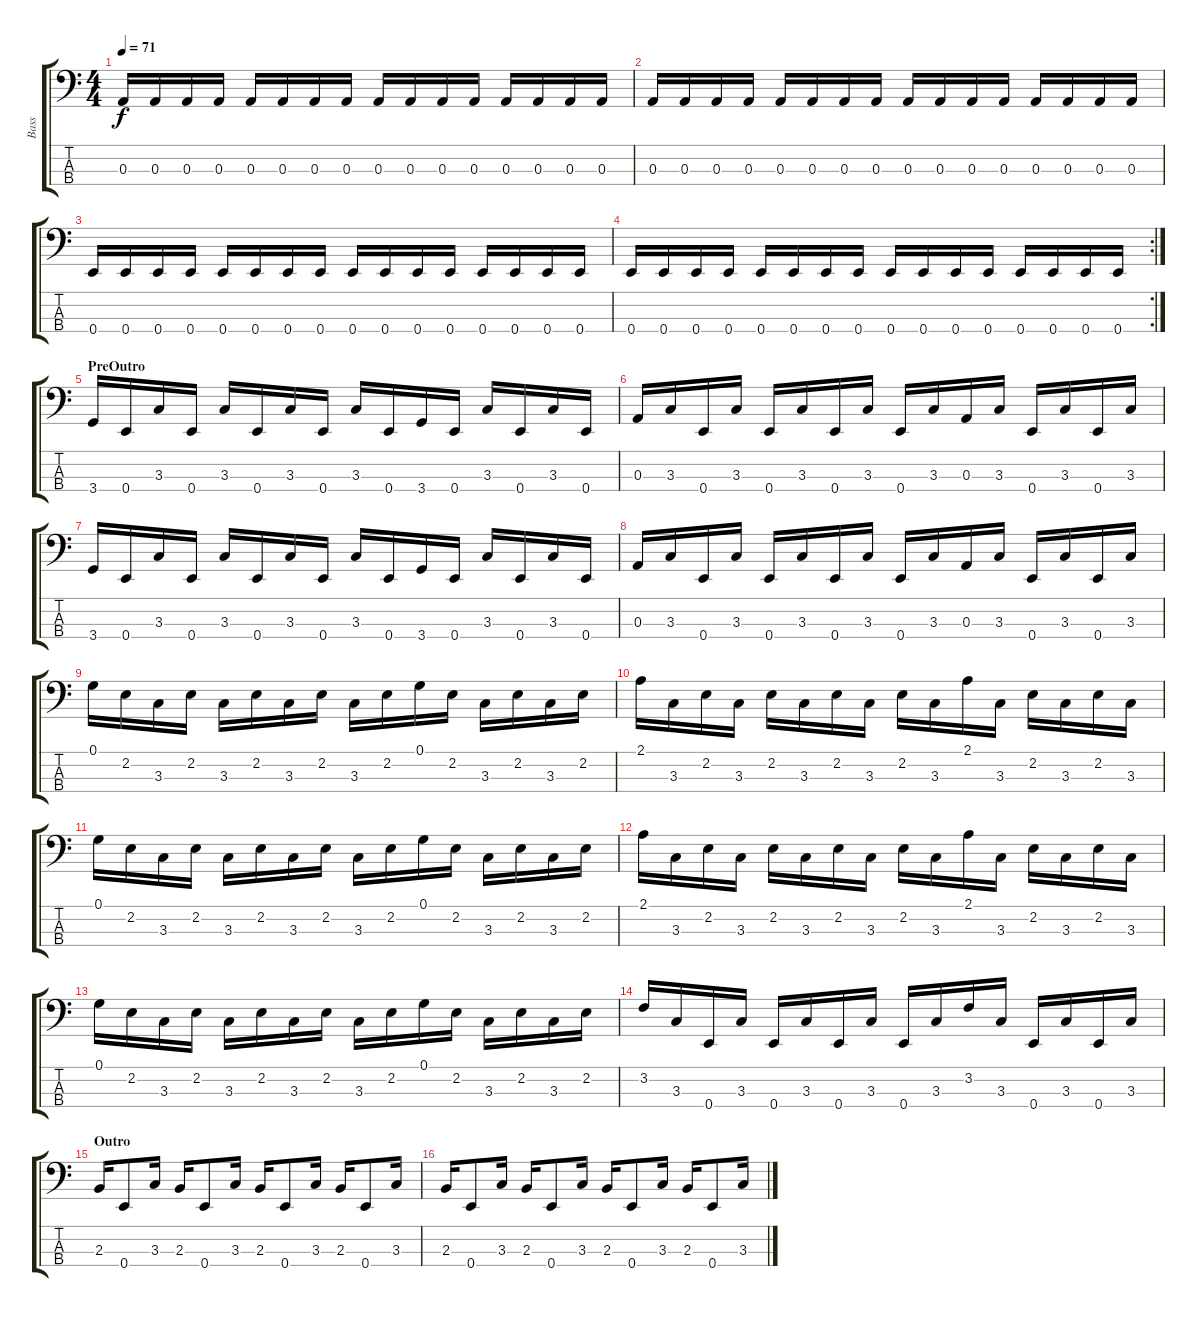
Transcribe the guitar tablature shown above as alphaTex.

\track ("Bass" "Bass") {instrument electricbasspick}
\staff {score tabs}
\tuning (G2 D2 A1 E1) {hide}
\ts (4 4)
\tempo 71
\clef f4
\ks c
0.3.16{dy f} 0.3.16 0.3.16 0.3.16 0.3.16 0.3.16 0.3.16 0.3.16 0.3.16 0.3.16 0.3.16 0.3.16 0.3.16 0.3.16 0.3.16 0.3.16 |
0.3.16 0.3.16 0.3.16 0.3.16 0.3.16 0.3.16 0.3.16 0.3.16 0.3.16 0.3.16 0.3.16 0.3.16 0.3.16 0.3.16 0.3.16 0.3.16 |
0.4.16 0.4.16 0.4.16 0.4.16 0.4.16 0.4.16 0.4.16 0.4.16 0.4.16 0.4.16 0.4.16 0.4.16 0.4.16 0.4.16 0.4.16 0.4.16 |
\rc 2
0.4.16 0.4.16 0.4.16 0.4.16 0.4.16 0.4.16 0.4.16 0.4.16 0.4.16 0.4.16 0.4.16 0.4.16 0.4.16 0.4.16 0.4.16 0.4.16 |
\section ("" "PreOutro")
3.4.16{balance 4} 0.4.16 3.3.16 0.4.16 3.3.16 0.4.16 3.3.16 0.4.16 3.3.16 0.4.16 3.4.16 0.4.16 3.3.16 0.4.16 3.3.16 0.4.16 |
0.3.16 3.3.16 0.4.16 3.3.16 0.4.16 3.3.16 0.4.16 3.3.16 0.4.16 3.3.16 0.3.16 3.3.16 0.4.16 3.3.16 0.4.16 3.3.16 |
3.4.16 0.4.16 3.3.16 0.4.16 3.3.16 0.4.16 3.3.16 0.4.16 3.3.16 0.4.16 3.4.16 0.4.16 3.3.16 0.4.16 3.3.16 0.4.16 |
0.3.16 3.3.16 0.4.16 3.3.16 0.4.16 3.3.16 0.4.16 3.3.16 0.4.16 3.3.16 0.3.16 3.3.16 0.4.16 3.3.16 0.4.16 3.3.16 |
0.1.16{balance 8} 2.2.16 3.3.16 2.2.16 3.3.16 2.2.16 3.3.16 2.2.16 3.3.16 2.2.16 0.1.16 2.2.16 3.3.16 2.2.16 3.3.16 2.2.16 |
2.1.16 3.3.16 2.2.16 3.3.16 2.2.16 3.3.16 2.2.16 3.3.16 2.2.16 3.3.16 2.1.16 3.3.16 2.2.16 3.3.16 2.2.16 3.3.16 |
0.1.16 2.2.16 3.3.16 2.2.16 3.3.16 2.2.16 3.3.16 2.2.16 3.3.16 2.2.16 0.1.16 2.2.16 3.3.16 2.2.16 3.3.16 2.2.16 |
2.1.16 3.3.16 2.2.16 3.3.16 2.2.16 3.3.16 2.2.16 3.3.16 2.2.16 3.3.16 2.1.16 3.3.16 2.2.16 3.3.16 2.2.16 3.3.16 |
0.1.16 2.2.16 3.3.16 2.2.16 3.3.16 2.2.16 3.3.16 2.2.16 3.3.16 2.2.16 0.1.16 2.2.16 3.3.16 2.2.16 3.3.16 2.2.16 |
3.2.16 3.3.16 0.4.16 3.3.16 0.4.16 3.3.16 0.4.16 3.3.16 0.4.16 3.3.16 3.2.16 3.3.16 0.4.16 3.3.16 0.4.16 3.3.16 |
\section ("" "Outro")
2.3.16 0.4.8 3.3.16 2.3.16 0.4.8 3.3.16 2.3.16 0.4.8 3.3.16 2.3.16 0.4.8 3.3.16 |
2.3.16 0.4.8 3.3.16 2.3.16 0.4.8 3.3.16 2.3.16 0.4.8 3.3.16 2.3.16 0.4.8 3.3.16
